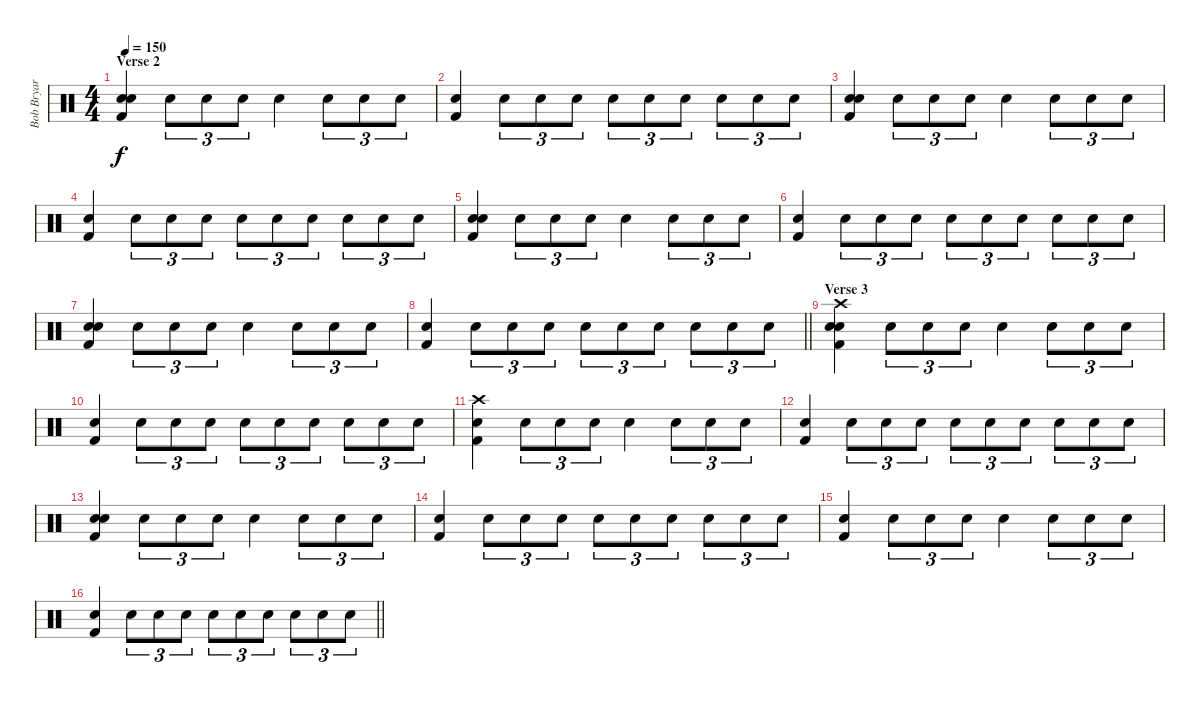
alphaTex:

\track ("Bob Bryar (drums)" "Bob Bryar ") {instrument percussion}
\staff {score}
\articulation defaults
\ts (4 4)
\section ("" "Verse 2")
\tempo 150
\clef neutral
\ks c
("Metronome (bell)" "Electric Snare (hit)" "Kick (hit) 2").4{dy f} "Electric Snare (hit)".8{tu (3 2)} "Electric Snare (hit)".8{tu (3 2)} "Electric Snare (hit)".8{tu (3 2)} "Electric Snare (hit)".4 "Electric Snare (hit)".8{tu (3 2)} "Electric Snare (hit)".8{tu (3 2)} "Electric Snare (hit)".8{tu (3 2)} |
("Electric Snare (hit)" "Kick (hit) 2").4 "Electric Snare (hit)".8{tu (3 2)} "Electric Snare (hit)".8{tu (3 2)} "Electric Snare (hit)".8{tu (3 2)} "Electric Snare (hit)".8{tu (3 2)} "Electric Snare (hit)".8{tu (3 2)} "Electric Snare (hit)".8{tu (3 2)} "Electric Snare (hit)".8{tu (3 2)} "Electric Snare (hit)".8{tu (3 2)} "Electric Snare (hit)".8{tu (3 2)} |
("Metronome (bell)" "Electric Snare (hit)" "Kick (hit) 2").4 "Electric Snare (hit)".8{tu (3 2)} "Electric Snare (hit)".8{tu (3 2)} "Electric Snare (hit)".8{tu (3 2)} "Electric Snare (hit)".4 "Electric Snare (hit)".8{tu (3 2)} "Electric Snare (hit)".8{tu (3 2)} "Electric Snare (hit)".8{tu (3 2)} |
("Electric Snare (hit)" "Kick (hit) 2").4 "Electric Snare (hit)".8{tu (3 2)} "Electric Snare (hit)".8{tu (3 2)} "Electric Snare (hit)".8{tu (3 2)} "Electric Snare (hit)".8{tu (3 2)} "Electric Snare (hit)".8{tu (3 2)} "Electric Snare (hit)".8{tu (3 2)} "Electric Snare (hit)".8{tu (3 2)} "Electric Snare (hit)".8{tu (3 2)} "Electric Snare (hit)".8{tu (3 2)} |
("Metronome (bell)" "Electric Snare (hit)" "Kick (hit) 2").4 "Electric Snare (hit)".8{tu (3 2)} "Electric Snare (hit)".8{tu (3 2)} "Electric Snare (hit)".8{tu (3 2)} "Electric Snare (hit)".4 "Electric Snare (hit)".8{tu (3 2)} "Electric Snare (hit)".8{tu (3 2)} "Electric Snare (hit)".8{tu (3 2)} |
("Electric Snare (hit)" "Kick (hit) 2").4 "Electric Snare (hit)".8{tu (3 2)} "Electric Snare (hit)".8{tu (3 2)} "Electric Snare (hit)".8{tu (3 2)} "Electric Snare (hit)".8{tu (3 2)} "Electric Snare (hit)".8{tu (3 2)} "Electric Snare (hit)".8{tu (3 2)} "Electric Snare (hit)".8{tu (3 2)} "Electric Snare (hit)".8{tu (3 2)} "Electric Snare (hit)".8{tu (3 2)} |
("Metronome (bell)" "Electric Snare (hit)" "Kick (hit) 2").4 "Electric Snare (hit)".8{tu (3 2)} "Electric Snare (hit)".8{tu (3 2)} "Electric Snare (hit)".8{tu (3 2)} "Electric Snare (hit)".4 "Electric Snare (hit)".8{tu (3 2)} "Electric Snare (hit)".8{tu (3 2)} "Electric Snare (hit)".8{tu (3 2)} |
\barLineRight lightlight
("Electric Snare (hit)" "Kick (hit) 2").4 "Electric Snare (hit)".8{tu (3 2)} "Electric Snare (hit)".8{tu (3 2)} "Electric Snare (hit)".8{tu (3 2)} "Electric Snare (hit)".8{tu (3 2)} "Electric Snare (hit)".8{tu (3 2)} "Electric Snare (hit)".8{tu (3 2)} "Electric Snare (hit)".8{tu (3 2)} "Electric Snare (hit)".8{tu (3 2)} "Electric Snare (hit)".8{tu (3 2)} |
\section ("" "Verse 3")
("Crash high (hit)" "Metronome (bell)" "Electric Snare (hit)" "Kick (hit) 2").4{volume 11} "Electric Snare (hit)".8{tu (3 2)} "Electric Snare (hit)".8{tu (3 2)} "Electric Snare (hit)".8{tu (3 2)} "Electric Snare (hit)".4 "Electric Snare (hit)".8{tu (3 2)} "Electric Snare (hit)".8{tu (3 2)} "Electric Snare (hit)".8{tu (3 2)} |
("Electric Snare (hit)" "Kick (hit) 2").4 "Electric Snare (hit)".8{tu (3 2)} "Electric Snare (hit)".8{tu (3 2)} "Electric Snare (hit)".8{tu (3 2)} "Electric Snare (hit)".8{tu (3 2)} "Electric Snare (hit)".8{tu (3 2)} "Electric Snare (hit)".8{tu (3 2)} "Electric Snare (hit)".8{tu (3 2)} "Electric Snare (hit)".8{tu (3 2)} "Electric Snare (hit)".8{tu (3 2)} |
("Crash high (hit)" "Electric Snare (hit)" "Kick (hit) 2").4 "Electric Snare (hit)".8{tu (3 2)} "Electric Snare (hit)".8{tu (3 2)} "Electric Snare (hit)".8{tu (3 2)} "Electric Snare (hit)".4 "Electric Snare (hit)".8{tu (3 2)} "Electric Snare (hit)".8{tu (3 2)} "Electric Snare (hit)".8{tu (3 2)} |
("Electric Snare (hit)" "Kick (hit) 2").4 "Electric Snare (hit)".8{tu (3 2)} "Electric Snare (hit)".8{tu (3 2)} "Electric Snare (hit)".8{tu (3 2)} "Electric Snare (hit)".8{tu (3 2)} "Electric Snare (hit)".8{tu (3 2)} "Electric Snare (hit)".8{tu (3 2)} "Electric Snare (hit)".8{tu (3 2)} "Electric Snare (hit)".8{tu (3 2)} "Electric Snare (hit)".8{tu (3 2)} |
("Metronome (bell)" "Electric Snare (hit)" "Kick (hit) 2").4 "Electric Snare (hit)".8{tu (3 2)} "Electric Snare (hit)".8{tu (3 2)} "Electric Snare (hit)".8{tu (3 2)} "Electric Snare (hit)".4 "Electric Snare (hit)".8{tu (3 2)} "Electric Snare (hit)".8{tu (3 2)} "Electric Snare (hit)".8{tu (3 2)} |
("Electric Snare (hit)" "Kick (hit) 2").4 "Electric Snare (hit)".8{tu (3 2)} "Electric Snare (hit)".8{tu (3 2)} "Electric Snare (hit)".8{tu (3 2)} "Electric Snare (hit)".8{tu (3 2)} "Electric Snare (hit)".8{tu (3 2)} "Electric Snare (hit)".8{tu (3 2)} "Electric Snare (hit)".8{tu (3 2)} "Electric Snare (hit)".8{tu (3 2)} "Electric Snare (hit)".8{tu (3 2)} |
("Electric Snare (hit)" "Kick (hit) 2").4 "Electric Snare (hit)".8{tu (3 2)} "Electric Snare (hit)".8{tu (3 2)} "Electric Snare (hit)".8{tu (3 2)} "Electric Snare (hit)".4 "Electric Snare (hit)".8{tu (3 2)} "Electric Snare (hit)".8{tu (3 2)} "Electric Snare (hit)".8{tu (3 2)} |
\barLineRight lightlight
("Electric Snare (hit)" "Kick (hit) 2").4 "Electric Snare (hit)".8{tu (3 2)} "Electric Snare (hit)".8{tu (3 2)} "Electric Snare (hit)".8{tu (3 2)} "Electric Snare (hit)".8{tu (3 2)} "Electric Snare (hit)".8{tu (3 2)} "Electric Snare (hit)".8{tu (3 2)} "Electric Snare (hit)".8{tu (3 2)} "Electric Snare (hit)".8{tu (3 2)} "Electric Snare (hit)".8{tu (3 2)}
